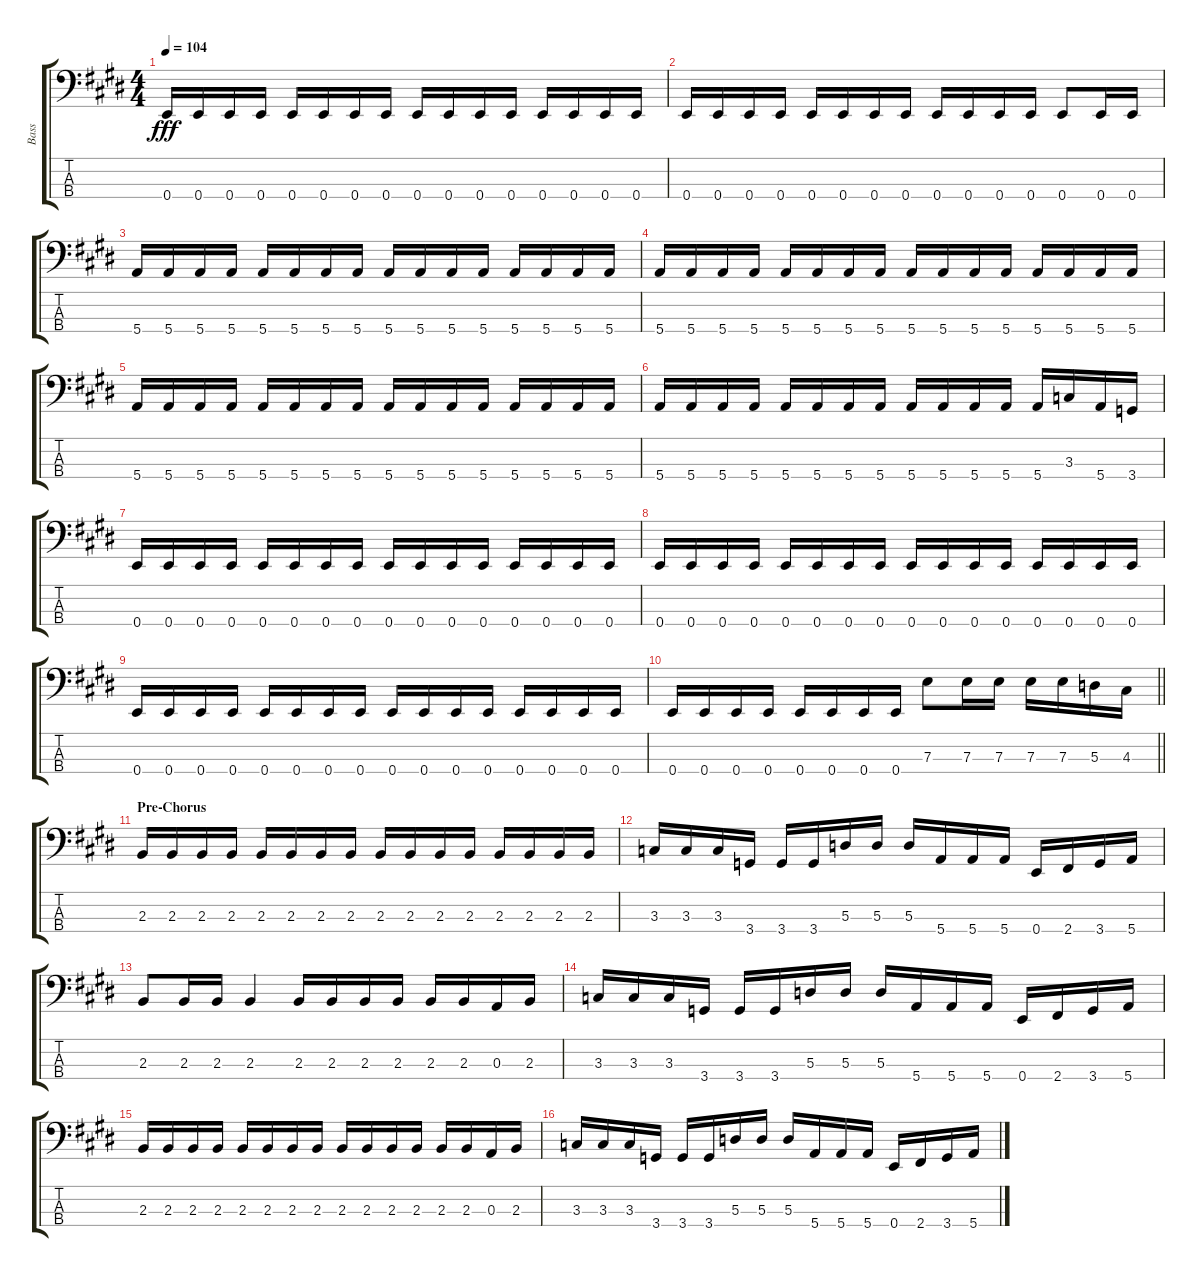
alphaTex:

\track ("Bass" "Bass") {instrument electricbassfinger}
\staff {score tabs}
\tuning (G2 D2 A1 E1) {hide}
\ts (4 4)
\tempo 104
\clef f4
\ks e
0.4.16{dy fff} 0.4.16 0.4.16 0.4.16 0.4.16 0.4.16 0.4.16 0.4.16 0.4.16 0.4.16 0.4.16 0.4.16 0.4.16 0.4.16 0.4.16 0.4.16 |
0.4.16 0.4.16 0.4.16 0.4.16 0.4.16 0.4.16 0.4.16 0.4.16 0.4.16 0.4.16 0.4.16 0.4.16 0.4.8 0.4.16 0.4.16 |
5.4.16 5.4.16 5.4.16 5.4.16 5.4.16 5.4.16 5.4.16 5.4.16 5.4.16 5.4.16 5.4.16 5.4.16 5.4.16 5.4.16 5.4.16 5.4.16 |
5.4.16 5.4.16 5.4.16 5.4.16 5.4.16 5.4.16 5.4.16 5.4.16 5.4.16 5.4.16 5.4.16 5.4.16 5.4.16 5.4.16 5.4.16 5.4.16 |
5.4.16 5.4.16 5.4.16 5.4.16 5.4.16 5.4.16 5.4.16 5.4.16 5.4.16 5.4.16 5.4.16 5.4.16 5.4.16 5.4.16 5.4.16 5.4.16 |
5.4.16 5.4.16 5.4.16 5.4.16 5.4.16 5.4.16 5.4.16 5.4.16 5.4.16 5.4.16 5.4.16 5.4.16 5.4.16 3.3.16 5.4.16 3.4.16 |
0.4.16 0.4.16 0.4.16 0.4.16 0.4.16 0.4.16 0.4.16 0.4.16 0.4.16 0.4.16 0.4.16 0.4.16 0.4.16 0.4.16 0.4.16 0.4.16 |
0.4.16 0.4.16 0.4.16 0.4.16 0.4.16 0.4.16 0.4.16 0.4.16 0.4.16 0.4.16 0.4.16 0.4.16 0.4.16 0.4.16 0.4.16 0.4.16 |
0.4.16 0.4.16 0.4.16 0.4.16 0.4.16 0.4.16 0.4.16 0.4.16 0.4.16 0.4.16 0.4.16 0.4.16 0.4.16 0.4.16 0.4.16 0.4.16 |
\barLineRight lightlight
0.4.16 0.4.16 0.4.16 0.4.16 0.4.16 0.4.16 0.4.16 0.4.16 7.3.8 7.3.16 7.3.16 7.3.16 7.3.16 5.3.16 4.3.16 |
\section ("" "Pre-Chorus")
2.3.16 2.3.16 2.3.16 2.3.16 2.3.16 2.3.16 2.3.16 2.3.16 2.3.16 2.3.16 2.3.16 2.3.16 2.3.16 2.3.16 2.3.16 2.3.16 |
3.3.16 3.3.16 3.3.16 3.4.16 3.4.16 3.4.16 5.3.16 5.3.16 5.3.16 5.4.16 5.4.16 5.4.16 0.4.16 2.4.16 3.4.16 5.4.16 |
2.3.8 2.3.16 2.3.16 2.3.4 2.3.16 2.3.16 2.3.16 2.3.16 2.3.16 2.3.16 0.3.16 2.3.16 |
3.3.16 3.3.16 3.3.16 3.4.16 3.4.16 3.4.16 5.3.16 5.3.16 5.3.16 5.4.16 5.4.16 5.4.16 0.4.16 2.4.16 3.4.16 5.4.16 |
2.3.16 2.3.16 2.3.16 2.3.16 2.3.16 2.3.16 2.3.16 2.3.16 2.3.16 2.3.16 2.3.16 2.3.16 2.3.16 2.3.16 0.3.16 2.3.16 |
3.3.16 3.3.16 3.3.16 3.4.16 3.4.16 3.4.16 5.3.16 5.3.16 5.3.16 5.4.16 5.4.16 5.4.16 0.4.16 2.4.16 3.4.16 5.4.16
